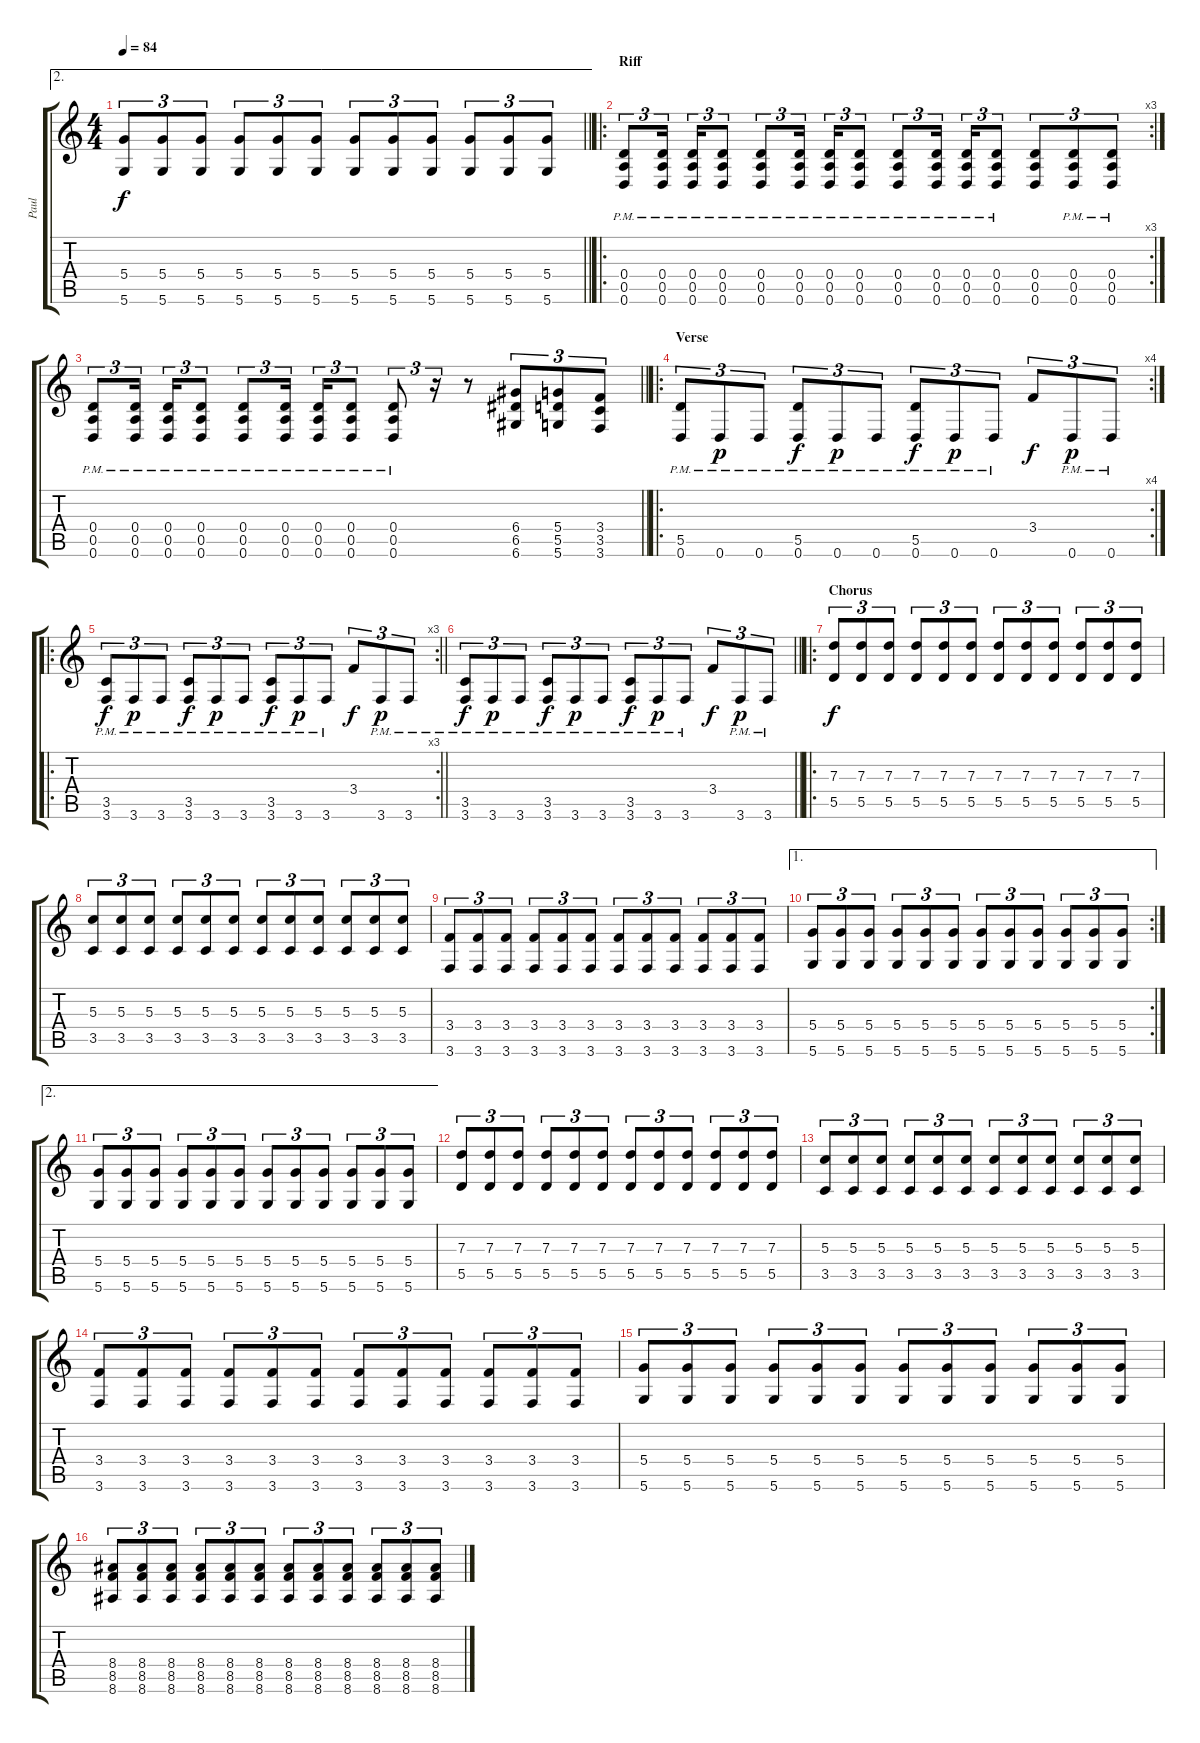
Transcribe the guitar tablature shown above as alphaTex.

\track ("Paul" "Paul") {instrument distortionguitar}
\staff {score tabs}
\tuning (E4 B3 G3 D3 A2 D2) {hide}
\ae 2
\ts (4 4)
\tempo 84
\clef g2
\barLineRight lightlight
\ks c
(5.4 5.6).8{tu (3 2) dy f} (5.4 5.6).8{tu (3 2)} (5.4 5.6).8{tu (3 2)} (5.4 5.6).8{tu (3 2)} (5.4 5.6).8{tu (3 2)} (5.4 5.6).8{tu (3 2)} (5.4 5.6).8{tu (3 2)} (5.4 5.6).8{tu (3 2)} (5.4 5.6).8{tu (3 2)} (5.4 5.6).8{tu (3 2)} (5.4 5.6).8{tu (3 2)} (5.4 5.6).8{tu (3 2)} |
\ro
\rc 3
\section ("" "Riff")
(0.4{pm} 0.5{pm} 0.6{pm}).8{tu (3 2)} (0.4{pm} 0.5{pm} 0.6{pm}).16{tu (3 2) beam splitsecondary} (0.4{pm} 0.5{pm} 0.6{pm}).16{tu (3 2)} (0.4{pm} 0.5{pm} 0.6{pm}).8{tu (3 2)} (0.4{pm} 0.5{pm} 0.6{pm}).8{tu (3 2)} (0.4{pm} 0.5{pm} 0.6{pm}).16{tu (3 2) beam splitsecondary} (0.4{pm} 0.5{pm} 0.6{pm}).16{tu (3 2)} (0.4{pm} 0.5{pm} 0.6{pm}).8{tu (3 2)} (0.4{pm} 0.5{pm} 0.6{pm}).8{tu (3 2)} (0.4{pm} 0.5{pm} 0.6{pm}).16{tu (3 2) beam splitsecondary} (0.4{pm} 0.5{pm} 0.6{pm}).16{tu (3 2)} (0.4{pm} 0.5{pm} 0.6{pm}).8{tu (3 2)} (0.4 0.5 0.6).8{tu (3 2)} (0.4{pm} 0.5{pm} 0.6{pm}).8{tu (3 2)} (0.4{pm} 0.5{pm} 0.6{pm}).8{tu (3 2)} |
\barLineRight lightlight
(0.4{pm} 0.5{pm} 0.6{pm}).8{tu (3 2)} (0.4{pm} 0.5{pm} 0.6{pm}).16{tu (3 2) beam splitsecondary} (0.4{pm} 0.5{pm} 0.6{pm}).16{tu (3 2)} (0.4{pm} 0.5{pm} 0.6{pm}).8{tu (3 2)} (0.4{pm} 0.5{pm} 0.6{pm}).8{tu (3 2)} (0.4{pm} 0.5{pm} 0.6{pm}).16{tu (3 2) beam splitsecondary} (0.4{pm} 0.5{pm} 0.6{pm}).16{tu (3 2)} (0.4{pm} 0.5{pm} 0.6{pm}).8{tu (3 2)} (0.4{pm} 0.5{pm} 0.6{pm}).8{tu (3 2)} r.16{tu (3 2)} r.8 (6.4 6.5 6.6).8{tu (3 2)} (5.4 5.5 5.6).8{tu (3 2)} (3.4 3.5 3.6).8{tu (3 2)} |
\ro
\rc 4
\section ("" "Verse")
(5.5{pm} 0.6{pm}).8{tu (3 2) instrument electricguitarmuted} 0.6{pm}.8{tu (3 2) dy p} 0.6{pm}.8{tu (3 2)} (5.5{pm} 0.6{pm}).8{tu (3 2) dy f} 0.6{pm}.8{tu (3 2) dy p} 0.6{pm}.8{tu (3 2)} (5.5{pm} 0.6{pm}).8{tu (3 2) dy f} 0.6{pm}.8{tu (3 2) dy p} 0.6{pm}.8{tu (3 2)} 3.4.8{tu (3 2) dy f} 0.6{pm}.8{tu (3 2) dy p} 0.6{pm}.8{tu (3 2)} |
\ro
\rc 3
\barLineRight lightlight
(3.5{pm} 3.6{pm}).8{tu (3 2) dy f} 3.6{pm}.8{tu (3 2) dy p} 3.6{pm}.8{tu (3 2)} (3.5{pm} 3.6{pm}).8{tu (3 2) dy f} 3.6{pm}.8{tu (3 2) dy p} 3.6{pm}.8{tu (3 2)} (3.5{pm} 3.6{pm}).8{tu (3 2) dy f} 3.6{pm}.8{tu (3 2) dy p} 3.6{pm}.8{tu (3 2)} 3.4.8{tu (3 2) dy f} 3.6{pm}.8{tu (3 2) dy p} 3.6{pm}.8{tu (3 2)} |
\barLineRight lightlight
(3.5{pm} 3.6{pm}).8{tu (3 2) dy f} 3.6{pm}.8{tu (3 2) dy p} 3.6{pm}.8{tu (3 2)} (3.5{pm} 3.6{pm}).8{tu (3 2) dy f} 3.6{pm}.8{tu (3 2) dy p} 3.6{pm}.8{tu (3 2)} (3.5{pm} 3.6{pm}).8{tu (3 2) dy f} 3.6{pm}.8{tu (3 2) dy p} 3.6{pm}.8{tu (3 2)} 3.4.8{tu (3 2) dy f} 3.6{pm}.8{tu (3 2) dy p} 3.6{pm}.8{tu (3 2)} |
\ro
\section ("" "Chorus")
(7.3 5.5).8{tu (3 2) dy f instrument distortionguitar} (7.3 5.5).8{tu (3 2)} (7.3 5.5).8{tu (3 2)} (7.3 5.5).8{tu (3 2)} (7.3 5.5).8{tu (3 2)} (7.3 5.5).8{tu (3 2)} (7.3 5.5).8{tu (3 2)} (7.3 5.5).8{tu (3 2)} (7.3 5.5).8{tu (3 2)} (7.3 5.5).8{tu (3 2)} (7.3 5.5).8{tu (3 2)} (7.3 5.5).8{tu (3 2)} |
(5.3 3.5).8{tu (3 2)} (5.3 3.5).8{tu (3 2)} (5.3 3.5).8{tu (3 2)} (5.3 3.5).8{tu (3 2)} (5.3 3.5).8{tu (3 2)} (5.3 3.5).8{tu (3 2)} (5.3 3.5).8{tu (3 2)} (5.3 3.5).8{tu (3 2)} (5.3 3.5).8{tu (3 2)} (5.3 3.5).8{tu (3 2)} (5.3 3.5).8{tu (3 2)} (5.3 3.5).8{tu (3 2)} |
(3.4 3.6).8{tu (3 2)} (3.4 3.6).8{tu (3 2)} (3.4 3.6).8{tu (3 2)} (3.4 3.6).8{tu (3 2)} (3.4 3.6).8{tu (3 2)} (3.4 3.6).8{tu (3 2)} (3.4 3.6).8{tu (3 2)} (3.4 3.6).8{tu (3 2)} (3.4 3.6).8{tu (3 2)} (3.4 3.6).8{tu (3 2)} (3.4 3.6).8{tu (3 2)} (3.4 3.6).8{tu (3 2)} |
\ae 1
\rc 2
(5.4 5.6).8{tu (3 2)} (5.4 5.6).8{tu (3 2)} (5.4 5.6).8{tu (3 2)} (5.4 5.6).8{tu (3 2)} (5.4 5.6).8{tu (3 2)} (5.4 5.6).8{tu (3 2)} (5.4 5.6).8{tu (3 2)} (5.4 5.6).8{tu (3 2)} (5.4 5.6).8{tu (3 2)} (5.4 5.6).8{tu (3 2)} (5.4 5.6).8{tu (3 2)} (5.4 5.6).8{tu (3 2)} |
\ae 2
(5.4 5.6).8{tu (3 2)} (5.4 5.6).8{tu (3 2)} (5.4 5.6).8{tu (3 2)} (5.4 5.6).8{tu (3 2)} (5.4 5.6).8{tu (3 2)} (5.4 5.6).8{tu (3 2)} (5.4 5.6).8{tu (3 2)} (5.4 5.6).8{tu (3 2)} (5.4 5.6).8{tu (3 2)} (5.4 5.6).8{tu (3 2)} (5.4 5.6).8{tu (3 2)} (5.4 5.6).8{tu (3 2)} |
(7.3 5.5).8{tu (3 2)} (7.3 5.5).8{tu (3 2)} (7.3 5.5).8{tu (3 2)} (7.3 5.5).8{tu (3 2)} (7.3 5.5).8{tu (3 2)} (7.3 5.5).8{tu (3 2)} (7.3 5.5).8{tu (3 2)} (7.3 5.5).8{tu (3 2)} (7.3 5.5).8{tu (3 2)} (7.3 5.5).8{tu (3 2)} (7.3 5.5).8{tu (3 2)} (7.3 5.5).8{tu (3 2)} |
(5.3 3.5).8{tu (3 2)} (5.3 3.5).8{tu (3 2)} (5.3 3.5).8{tu (3 2)} (5.3 3.5).8{tu (3 2)} (5.3 3.5).8{tu (3 2)} (5.3 3.5).8{tu (3 2)} (5.3 3.5).8{tu (3 2)} (5.3 3.5).8{tu (3 2)} (5.3 3.5).8{tu (3 2)} (5.3 3.5).8{tu (3 2)} (5.3 3.5).8{tu (3 2)} (5.3 3.5).8{tu (3 2)} |
(3.4 3.6).8{tu (3 2)} (3.4 3.6).8{tu (3 2)} (3.4 3.6).8{tu (3 2)} (3.4 3.6).8{tu (3 2)} (3.4 3.6).8{tu (3 2)} (3.4 3.6).8{tu (3 2)} (3.4 3.6).8{tu (3 2)} (3.4 3.6).8{tu (3 2)} (3.4 3.6).8{tu (3 2)} (3.4 3.6).8{tu (3 2)} (3.4 3.6).8{tu (3 2)} (3.4 3.6).8{tu (3 2)} |
(5.4 5.6).8{tu (3 2)} (5.4 5.6).8{tu (3 2)} (5.4 5.6).8{tu (3 2)} (5.4 5.6).8{tu (3 2)} (5.4 5.6).8{tu (3 2)} (5.4 5.6).8{tu (3 2)} (5.4 5.6).8{tu (3 2)} (5.4 5.6).8{tu (3 2)} (5.4 5.6).8{tu (3 2)} (5.4 5.6).8{tu (3 2)} (5.4 5.6).8{tu (3 2)} (5.4 5.6).8{tu (3 2)} |
(8.4 8.5 8.6).8{tu (3 2)} (8.4 8.5 8.6).8{tu (3 2)} (8.4 8.5 8.6).8{tu (3 2)} (8.4 8.5 8.6).8{tu (3 2)} (8.4 8.5 8.6).8{tu (3 2)} (8.4 8.5 8.6).8{tu (3 2)} (8.4 8.5 8.6).8{tu (3 2)} (8.4 8.5 8.6).8{tu (3 2)} (8.4 8.5 8.6).8{tu (3 2)} (8.4 8.5 8.6).8{tu (3 2)} (8.4 8.5 8.6).8{tu (3 2)} (8.4 8.5 8.6).8{tu (3 2)}
